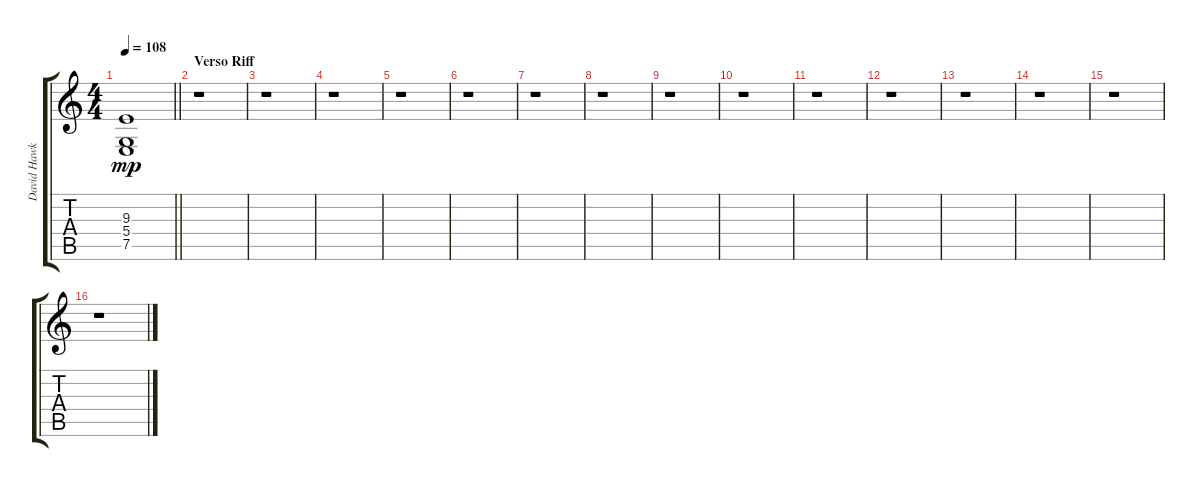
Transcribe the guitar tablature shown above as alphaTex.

\track ("David Hawkins" "David Hawk") {instrument stringensemble1}
\staff {score tabs}
\tuning (E4 B3 G3 D3 A2 E2) {hide}
\ts (4 4)
\tempo 108
\clef g2
\barLineRight lightlight
\ks c
(9.3 5.4 7.5).1{dy mp} |
\section ("" "Verso Riff")
r.1 |
r.1 |
r.1 |
r.1 |
r.1 |
r.1 |
r.1 |
r.1 |
r.1 |
r.1 |
r.1 |
r.1 |
r.1 |
r.1 |
r.1
